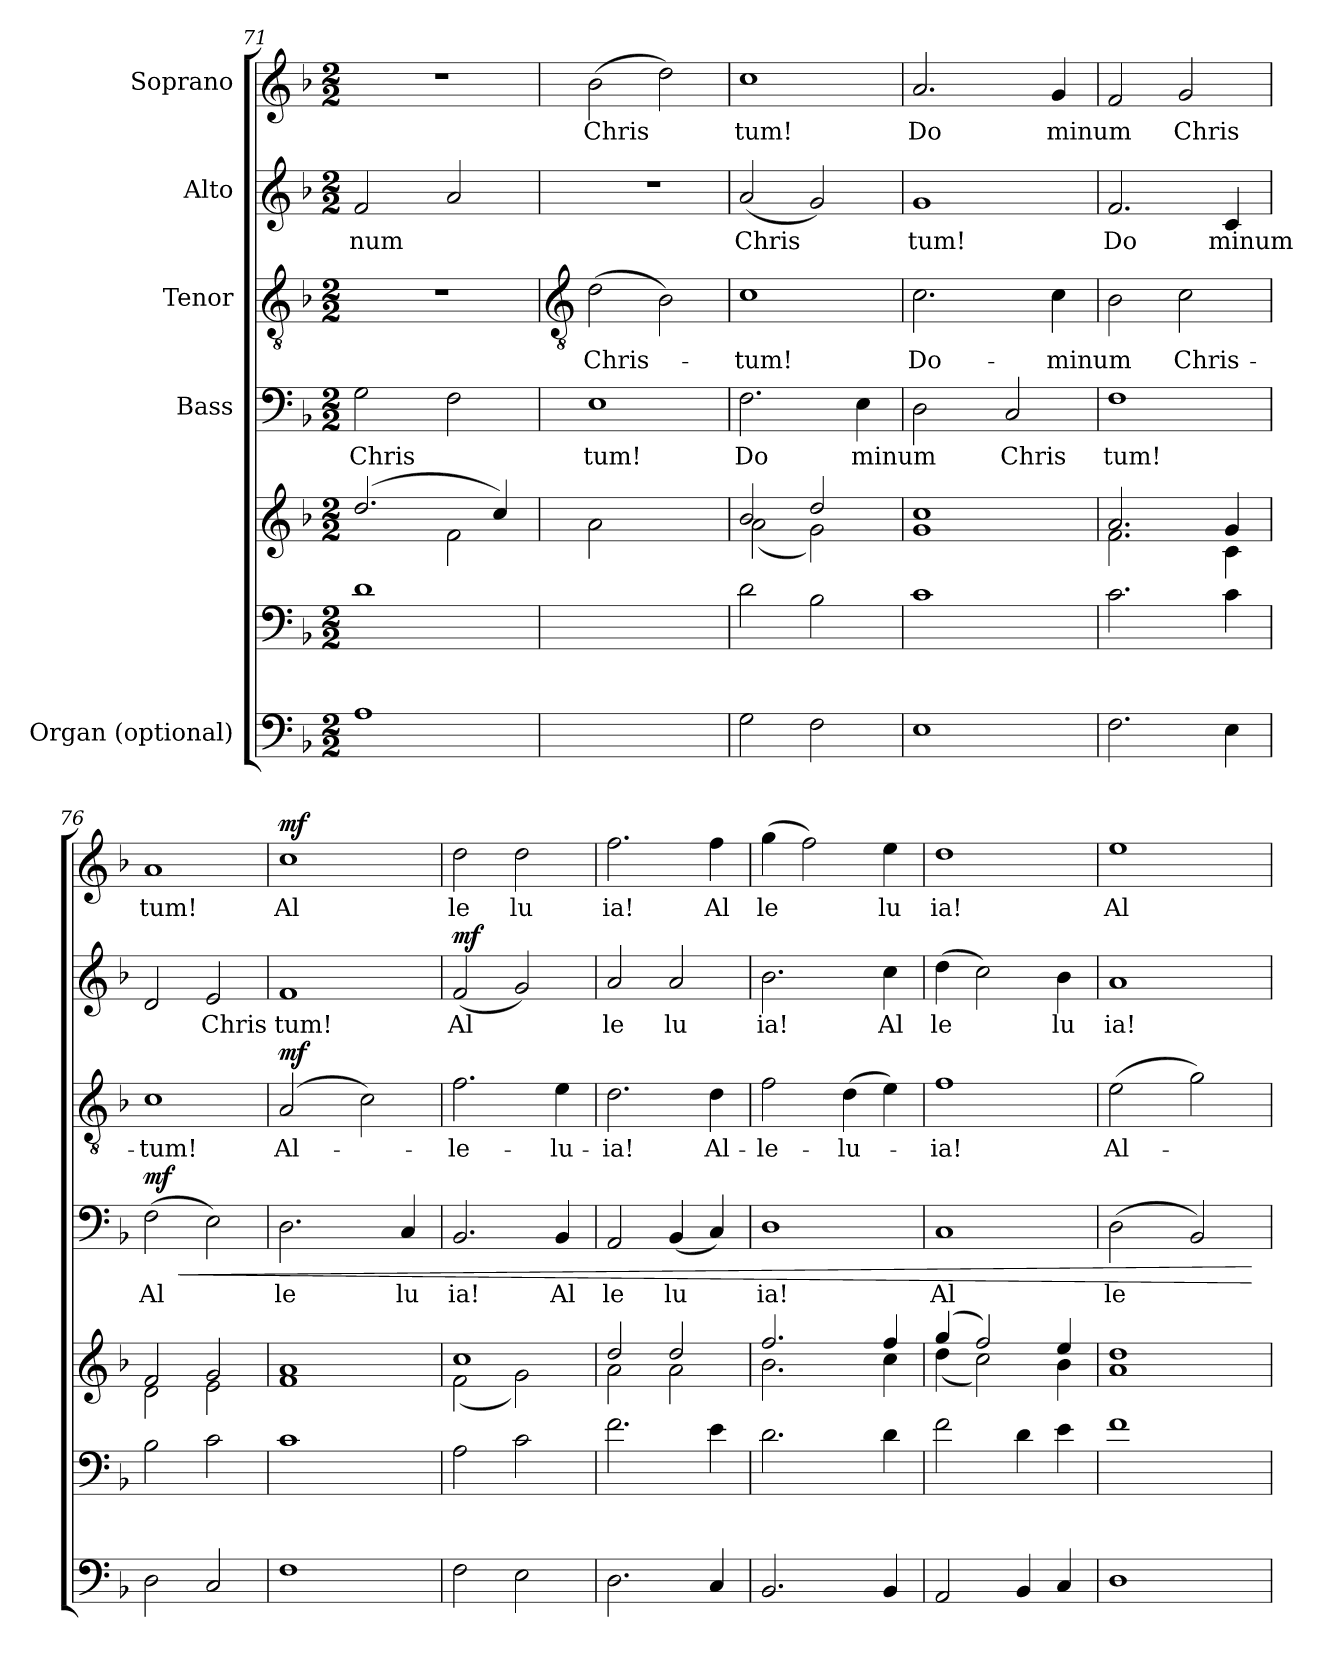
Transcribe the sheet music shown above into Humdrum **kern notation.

**kern	**kern	**kern	**kern	**text	**dynam	**kern	**text	**dynam	**kern	**text	**dynam	**kern	**text	**dynam
*part5	*part5	*part5	*part4	*part4	*part4	*part3	*part3	*part3	*part2	*part2	*part2	*part1	*part1	*part1
*staff7	*staff6	*staff5	*staff4	*staff4	*staff4	*staff3	*staff3	*staff3	*staff2	*staff2	*staff2	*staff1	*staff1	*staff1
*I"Organ (optional)	*	*	*I"Bass	*	*	*I"Tenor	*	*	*I"Alto	*	*	*I"Soprano	*	*
!!LO:LB:g=z
*clefF4	*clefF4	*clefG2	*clefF4	*	*	*clefGv2	*	*	*clefG2	*	*	*clefG2	*	*
*k[b-]	*k[b-]	*k[b-]	*k[b-]	*	*	*k[b-]	*	*	*k[b-]	*	*	*k[b-]	*	*
*F:	*F:	*F:	*F:	*	*	*F:	*	*	*F:	*	*	*F:	*	*
*M2/2	*M2/2	*M2/2	*M2/2	*	*	*M2/2	*	*	*M2/2	*	*	*M2/2	*	*
=71A	=71A	=71A	=71A	=71A	=71A	=71A	=71A	=71A	=71A	=71A	=71A	=71A	=71A	=71A
*	*	*^	*	*	*	*	*	*	*	*	*	*	*	*
!	!	!	!	!	!LO:LY:b	!	!	!	!	!	!LO:LY:b	!	!	!	!
1A	1d	(>2.dd/	4ryy	2G\	Chris	.	1r	.	.	2f/	num	.	1r	.	.
.	.	.	4ryy	.	.	.	.	.	.	.	.	.	.	.	.
.	.	.	2f\	2F\	.	.	.	.	.	2a/	.	.	.	.	.
.	.	4cc/)	.	.	.	.	.	.	.	.	.	.	.	.	.
*	*	*v	*v	*	*	*	*	*	*	*	*	*	*	*	*
!!LO:LB:g=z
=72	=72	=72	=72	=72	=72	=72	=72	=72	=72	=72	=72	=72	=72	=72
*	*	*	*	*	*	*clefGv2	*	*	*	*	*	*	*	*
!	!	!	!	!LO:LY:b	!	!	!LO:LY:b	!	!	!	!	!	!LO:LY:b	!
1ryy	1ryy	2a\	1E	tum!	.	(>2d\	Chris-	.	1r	.	.	(>2b-\	Chris	.
.	.	2ryy	.	.	.	2B-\)	.	.	.	.	.	2dd\)	.	.
!!LO:LB:g=z
=73	=73	=73	=73	=73	=73	=73	=73	=73	=73	=73	=73	=73	=73	=73
*	*	*^	*	*	*	*	*	*	*	*	*	*	*	*
!	!	!	!	!	!LO:LY:b	!	!	!LO:LY:b	!	!	!LO:LY:b	!	!	!LO:LY:b	!
2G\	2d\	2b-/	(<2a\	2.F\	Do	.	1c	-tum!	.	(<2a/	Chris	.	1cc	tum!	.
2F\	2B-\	2dd/	2g\)	.	.	.	.	.	.	2g/)	.	.	.	.	.
!	!	!	!	!	!LO:LY:b	!	!	!	!	!	!	!	!	!	!
.	.	.	.	4E\	minum	.	.	.	.	.	.	.	.	.	.
=74	=74	=74	=74	=74	=74	=74	=74	=74	=74	=74	=74	=74	=74	=74	=74
!	!	!	!	!	!	!	!	!LO:LY:b	!	!	!LO:LY:b	!	!	!LO:LY:b	!
1E	1c	1g/ 1cc/	4ryy	2D\	.	.	2.c\	Do-	.	1g	tum!	.	2.a/	Do	.
.	.	.	4ryy	.	.	.	.	.	.	.	.	.	.	.	.
!	!	!	!	!	!LO:LY:b	!	!	!	!	!	!	!	!	!	!
.	.	.	4ryy	2C/	Chris	.	.	.	.	.	.	.	.	.	.
!	!	!	!	!	!	!	!	!LO:LY:b	!	!	!	!	!	!LO:LY:b	!
.	.	.	4ryy	.	.	.	4c\	-minum	.	.	.	.	4g/	minum	.
=75	=75	=75	=75	=75	=75	=75	=75	=75	=75	=75	=75	=75	=75	=75	=75
!	!	!	!	!	!LO:LY:b	!	!	!	!	!	!LO:LY:b	!	!	!	!
2.F\	2.c\	2.a/	2.f\	1F	tum!	.	2B-\	.	.	2.f/	Do	.	2f/	.	.
!	!	!	!	!	!	!	!	!LO:LY:b	!	!	!	!	!	!LO:LY:b	!
.	.	.	.	.	.	.	2c\	Chris-	.	.	.	.	2g/	Chris	.
!	!	!	!	!	!	!	!	!	!	!	!LO:LY:b	!	!	!	!
4E\	4c\	4g/	4c\	.	.	.	.	.	.	4c/	minum	.	.	.	.
=76	=76	=76	=76	=76	=76	=76	=76	=76	=76	=76	=76	=76	=76	=76	=76
!	!	!	!	!	!LO:LY:b	!LO:HP:b	!	!LO:LY:b	!	!	!	!	!	!LO:LY:b	!
!	!	!	!	!	!	!LO:DY:n=1:a	!	!	!	!	!	!	!	!	!
2D\	2B-\	2f/	2d\	(>2F\	Al	< mf	1c	-tum!	.	2d/	.	.	1a	tum!	.
!	!	!	!	!	!	!	!	!	!	!	!LO:LY:b	!	!	!	!
2C/	2c\	2g/	2e\	2E\)	.	.	.	.	.	2e/	Chris	.	.	.	.
=77	=77	=77	=77	=77	=77	=77	=77	=77	=77	=77	=77	=77	=77	=77	=77
!	!	!	!	!	!LO:LY:b	!	!	!LO:LY:b	!LO:DY:a	!	!LO:LY:b	!	!	!LO:LY:b	!LO:DY:a
1F	1c	1f/ 1a/	4ryy	2.D\	le	.	(>2A/	Al-	mf	1f	tum!	.	1cc	Al	mf
.	.	.	4ryy	.	.	.	.	.	.	.	.	.	.	.	.
.	.	.	4ryy	.	.	.	2c\)	.	.	.	.	.	.	.	.
!	!	!	!	!	!LO:LY:b	!	!	!	!	!	!	!	!	!	!
.	.	.	4ryy	4C/	lu	.	.	.	.	.	.	.	.	.	.
=78	=78	=78	=78	=78	=78	=78	=78	=78	=78	=78	=78	=78	=78	=78	=78
!	!	!	!	!	!LO:LY:b	!	!	!LO:LY:b	!	!	!LO:LY:b	!LO:DY:a	!	!LO:LY:b	!
2F\	2A\	1cc/	(<2f\	2.BB-/	ia!	.	2.f\	-le-	.	(<2f/	Al	mf	2dd\	le	.
!	!	!	!	!	!	!	!	!	!	!	!	!	!	!LO:LY:b	!
2E\	2c\	.	2g\)	.	.	.	.	.	.	2g/)	.	.	2dd\	lu	.
!	!	!	!	!	!LO:LY:b	!	!	!LO:LY:b	!	!	!	!	!	!	!
.	.	.	.	4BB-/	Al	.	4e\	-lu-	.	.	.	.	.	.	.
=79	=79	=79	=79	=79	=79	=79	=79	=79	=79	=79	=79	=79	=79	=79	=79
!	!	!	!	!	!LO:LY:b	!	!	!LO:LY:b	!	!	!LO:LY:b	!	!	!LO:LY:b	!
2.D\	2.f\	2dd/	2a\	2AA/	le	.	2.d\	-ia!	.	2a/	le	.	2.ff\	ia!	.
!	!	!	!	!	!LO:LY:b	!	!	!	!	!	!LO:LY:b	!	!	!	!
.	.	2dd/	2a\	(<4BB-/	lu	.	.	.	.	2a/	lu	.	.	.	.
!	!	!	!	!	!	!	!	!LO:LY:b	!	!	!	!	!	!LO:LY:b	!
4C/	4e\	.	.	4C/)	.	.	4d\	Al-	.	.	.	.	4ff\	Al	.
=80	=80	=80	=80	=80	=80	=80	=80	=80	=80	=80	=80	=80	=80	=80	=80
!	!	!	!	!	!LO:LY:b	!	!	!LO:LY:b	!	!	!LO:LY:b	!	!	!LO:LY:b	!
2.BB-/	2.d\	2.ff/	2.b-\	1D	ia!	.	2f\	-le-	.	2.b-\	ia!	.	(>4gg\	le	.
.	.	.	.	.	.	.	.	.	.	.	.	.	2ff\)	.	.
!	!	!	!	!	!	!	!	!LO:LY:b	!	!	!	!	!	!	!
.	.	.	.	.	.	.	(>4d\	-lu-	.	.	.	.	.	.	.
!	!	!	!	!	!	!	!	!	!	!	!LO:LY:b	!	!	!LO:LY:b	!
4BB-/	4d\	4ff/	4cc\	.	.	.	4e\)	.	.	4cc\	Al	.	4ee\	lu	.
=81	=81	=81	=81	=81	=81	=81	=81	=81	=81	=81	=81	=81	=81	=81	=81
!	!	!	!	!	!LO:LY:b	!	!	!LO:LY:b	!	!	!LO:LY:b	!	!	!LO:LY:b	!
2AA/	2f\	(>4gg/	(<4dd\	1C	Al	.	1f	-ia!	.	(>4dd\	le	.	1dd	ia!	.
.	.	2ff/)	2cc\)	.	.	.	.	.	.	2cc\)	.	.	.	.	.
4BB-/	4d\	.	.	.	.	.	.	.	.	.	.	.	.	.	.
!	!	!	!	!	!	!	!	!	!	!	!LO:LY:b	!	!	!	!
4C/	4e\	4ee/	4b-\	.	.	.	.	.	.	4b-\	lu	.	.	.	.
=82	=82	=82	=82	=82	=82	=82	=82	=82	=82	=82	=82	=82	=82	=82	=82
!	!	!	!	!	!LO:LY:b	!	!	!LO:LY:b	!	!	!LO:LY:b	!	!	!LO:LY:b	!
1D	1f	1a/ 1dd/	4ryy	(>2D\	le	.	(>2e\	Al-	.	1a	ia!	.	1ee	Al	.
.	.	.	4ryy	.	.	.	.	.	.	.	.	.	.	.	.
.	.	.	4ryy	2BB-/)	.	.	2g\)	.	.	.	.	.	.	.	.
.	.	.	4ryy	.	.	.	.	.	.	.	.	.	.	.	.
*	*	*v	*v	*	*	*	*	*	*	*	*	*	*	*	*
.	.	.	.	.	[	.	.	.	.	.	.	.	.	.
=	=	=	=	=	=	=	=	=	=	=	=	=	=	=
*-	*-	*-	*-	*-	*-	*-	*-	*-	*-	*-	*-	*-	*-	*-
